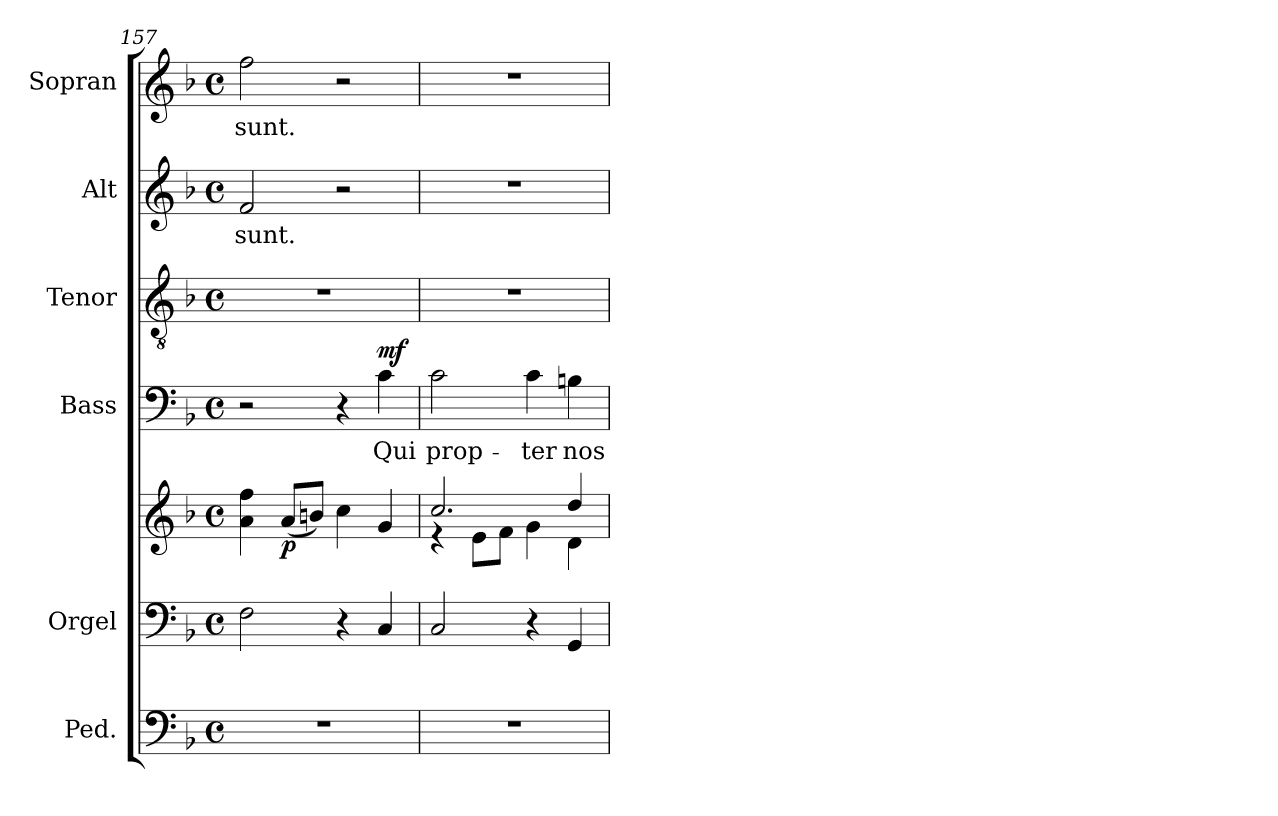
**kern	**kern	**kern	**dynam	**kern	**text	**dynam	**kern	**kern	**text	**kern	**text
*part6	*part5	*part5	*part5	*part4	*part4	*part4	*part3	*part2	*part2	*part1	*part1
*staff7	*staff6	*staff5	*staff5/6	*staff4	*staff4	*staff4	*staff3	*staff2	*staff2	*staff1	*staff1
*I"Ped.	*I"Orgel	*	*	*I"Bass	*	*	*I"Tenor	*I"Alt	*	*I"Sopran	*
*	*I'Org.	*	*	*I'B.	*	*	*I'T.	*I'A.	*	*I'S.	*
!!LO:PB:g=z
*clefF4	*clefF4	*clefG2	*	*clefF4	*	*	*clefGv2	*clefG2	*	*clefG2	*
*ITrd7c12	*	*	*	*	*	*	*	*	*	*	*
*k[b-]	*k[b-]	*k[b-]	*	*k[b-]	*	*	*k[b-]	*k[b-]	*	*k[b-]	*
*F:	*F:	*F:	*	*F:	*	*	*F:	*F:	*	*F:	*
*M4/4	*M4/4	*M4/4	*	*M4/4	*	*	*M4/4	*M4/4	*	*M4/4	*
*met(c)	*met(c)	*met(c)	*	*met(c)	*	*	*met(c)	*met(c)	*	*met(c)	*
=157	=157	=157	=157	=157	=157	=157	=157	=157	=157	=157	=157
!	!	!	!	!	!	!	!	!	!LO:LY:b	!	!LO:LY:b
1r	2F\	4a\ 4ff\	.	2r	.	.	1r	2f/	sunt.	2ff\	sunt.
!	!	!	!LO:DY:b	!	!	!	!	!	!	!	!
.	.	(<8a/L	p	.	.	.	.	.	.	.	.
.	.	8bn/J)	.	.	.	.	.	.	.	.	.
.	4r	4cc\	.	4r	.	.	.	2r	.	2r	.
!	!	!	!	!	!LO:LY:b	!LO:DY:a	!	!	!	!	!
.	4C/	4g/	.	4c\	Qui	mf	.	.	.	.	.
=158	=158	=158	=158	=158	=158	=158	=158	=158	=158	=158	=158
*	*	*^	*	*	*	*	*	*	*	*	*
!	!	!	!	!	!	!LO:LY:b	!	!	!	!	!	!
1r	2C/	2.cc/	4re	.	2c\	prop-	.	1r	1r	.	1r	.
.	.	.	8e\L	.	.	.	.	.	.	.	.	.
.	.	.	8f\J	.	.	.	.	.	.	.	.	.
!	!	!	!	!	!	!LO:LY:b	!	!	!	!	!	!
.	4r	.	4g\	.	4c\	-ter	.	.	.	.	.	.
!	!	!	!	!	!	!LO:LY:b	!	!	!	!	!	!
.	4GG/	4dd/	4d\	.	4Bn\	nos	.	.	.	.	.	.
*	*	*v	*v	*	*	*	*	*	*	*	*	*
=	=	=	=	=	=	=	=	=	=	=	=
*-	*-	*-	*-	*-	*-	*-	*-	*-	*-	*-	*-
